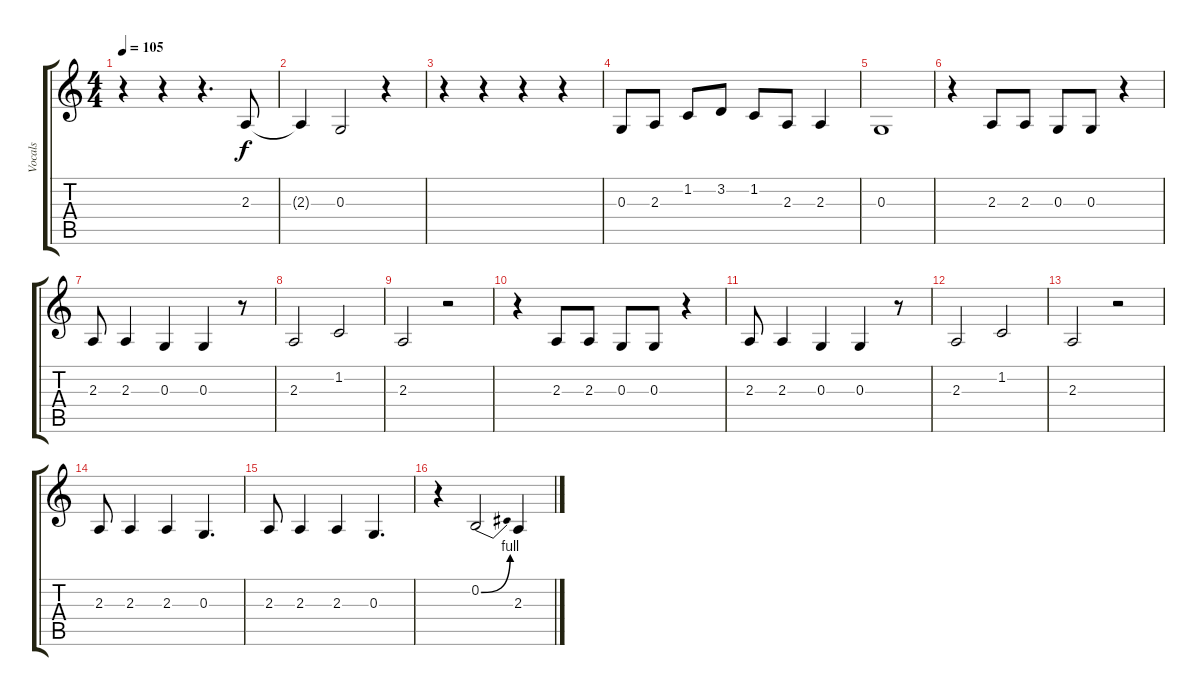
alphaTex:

\track ("Vocals" "Vocals") {instrument rockorgan}
\staff {score tabs}
\tuning (E4 B3 G3 D3 A2 E2) {hide}
\ts (4 4)
\tempo 105
\clef g2
\ks c
r.4{dy f} r.4 r.4{d} 2.3.8 |
2.3{t}.4 0.3.2 r.4 |
r.4 r.4 r.4 r.4 |
0.3.8 2.3.8 1.2.8 3.2.8 1.2.8 2.3.8 2.3.4 |
0.3.1 |
r.4 2.3.8 2.3.8 0.3.8 0.3.8 r.4 |
2.3.8 2.3.4 0.3.4 0.3.4 r.8 |
2.3.2 1.2.2 |
2.3.2 r.2 |
r.4 2.3.8 2.3.8 0.3.8 0.3.8 r.4 |
2.3.8 2.3.4 0.3.4 0.3.4 r.8 |
2.3.2 1.2.2 |
2.3.2 r.2 |
2.3.8 2.3.4 2.3.4 0.3.4{d} |
2.3.8 2.3.4 2.3.4 0.3.4{d} |
r.4 0.2{be (bend 0 0 60 4)}.2 2.3.4
